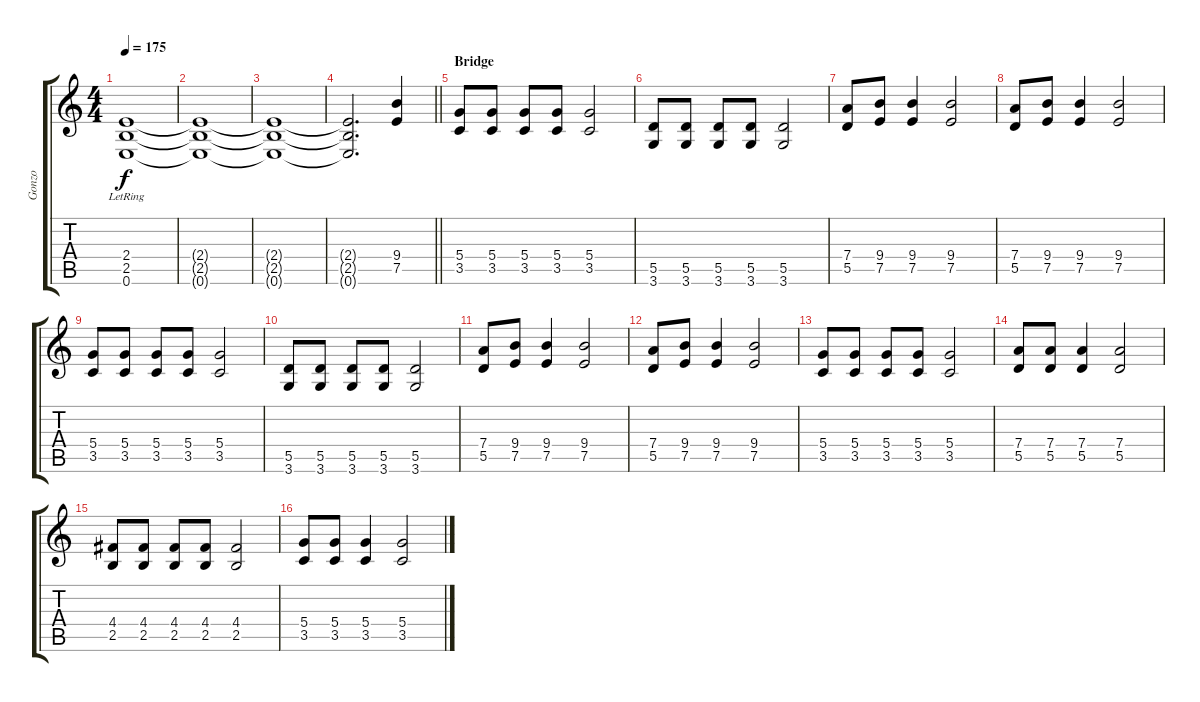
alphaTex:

\track ("Gonzo" "Gonzo") {instrument distortionguitar}
\staff {score tabs}
\tuning (E4 B3 G3 D3 A2 E2) {hide}
\ts (4 4)
\tempo 175
\clef g2
\ks c
(2.4{lr} 2.5{lr} 0.6{lr}).1{dy f} |
(2.4{t} 2.5{t} 0.6{t}).1{volume 3} |
(2.4{t} 2.5{t} 0.6{t}).1 |
\barLineRight lightlight
(2.4{t} 2.5{t} 0.6{t}).2{d} (9.4 7.5).4{volume 13} |
\section ("" "Bridge")
(5.4 3.5).8 (5.4 3.5).8 (5.4 3.5).8 (5.4 3.5).8 (5.4 3.5).2 |
(5.5 3.6).8 (5.5 3.6).8 (5.5 3.6).8 (5.5 3.6).8 (5.5 3.6).2 |
(7.4 5.5).8 (9.4 7.5).8 (9.4 7.5).4 (9.4 7.5).2 |
(7.4 5.5).8 (9.4 7.5).8 (9.4 7.5).4 (9.4 7.5).2 |
(5.4 3.5).8 (5.4 3.5).8 (5.4 3.5).8 (5.4 3.5).8 (5.4 3.5).2 |
(5.5 3.6).8 (5.5 3.6).8 (5.5 3.6).8 (5.5 3.6).8 (5.5 3.6).2 |
(7.4 5.5).8 (9.4 7.5).8 (9.4 7.5).4 (9.4 7.5).2 |
(7.4 5.5).8 (9.4 7.5).8 (9.4 7.5).4 (9.4 7.5).2 |
(5.4 3.5).8 (5.4 3.5).8 (5.4 3.5).8 (5.4 3.5).8 (5.4 3.5).2 |
(7.4 5.5).8 (7.4 5.5).8 (7.4 5.5).4 (7.4 5.5).2 |
(4.4 2.5).8 (4.4 2.5).8 (4.4 2.5).8 (4.4 2.5).8 (4.4 2.5).2 |
(5.4 3.5).8 (5.4 3.5).8 (5.4 3.5).4 (5.4 3.5).2
